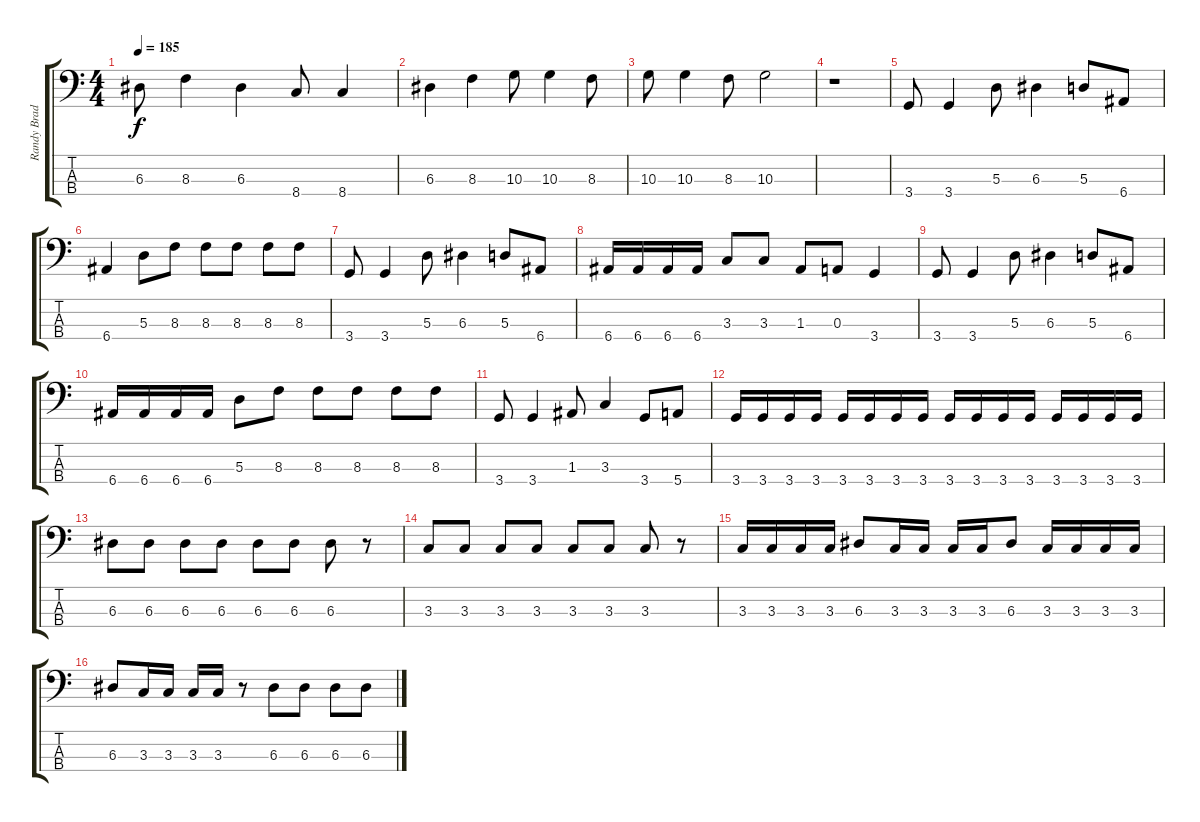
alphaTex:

\track ("Randy Bradbury" "Randy Brad") {instrument electricbasspick}
\staff {score tabs}
\tuning (G2 D2 A1 E1) {hide}
\ts (4 4)
\tempo 185
\clef f4
\ks c
6.3.8{dy f} 8.3.4 6.3.4 8.4.8 8.4.4 |
6.3.4 8.3.4 10.3.8 10.3.4 8.3.8 |
10.3.8 10.3.4 8.3.8 10.3.2 |
r.1 |
3.4.8 3.4.4 5.3.8 6.3.4 5.3.8 6.4.8 |
6.4.4 5.3.8 8.3.8 8.3.8 8.3.8 8.3.8 8.3.8 |
3.4.8 3.4.4 5.3.8 6.3.4 5.3.8 6.4.8 |
6.4.16 6.4.16 6.4.16 6.4.16 3.3.8 3.3.8 1.3.8 0.3.8 3.4.4 |
3.4.8 3.4.4 5.3.8 6.3.4 5.3.8 6.4.8 |
6.4.16 6.4.16 6.4.16 6.4.16 5.3.8 8.3.8 8.3.8 8.3.8 8.3.8 8.3.8 |
3.4.8 3.4.4 1.3.8 3.3.4 3.4.8 5.4.8 |
3.4.16 3.4.16 3.4.16 3.4.16 3.4.16 3.4.16 3.4.16 3.4.16 3.4.16 3.4.16 3.4.16 3.4.16 3.4.16 3.4.16 3.4.16 3.4.16 |
6.3.8 6.3.8 6.3.8 6.3.8 6.3.8 6.3.8 6.3.8 r.8 |
3.3.8 3.3.8 3.3.8 3.3.8 3.3.8 3.3.8 3.3.8 r.8 |
3.3.16 3.3.16 3.3.16 3.3.16 6.3.8 3.3.16 3.3.16 3.3.16 3.3.16 6.3.8 3.3.16 3.3.16 3.3.16 3.3.16 |
6.3.8 3.3.16 3.3.16 3.3.16 3.3.16 r.8 6.3.8 6.3.8 6.3.8 6.3.8
